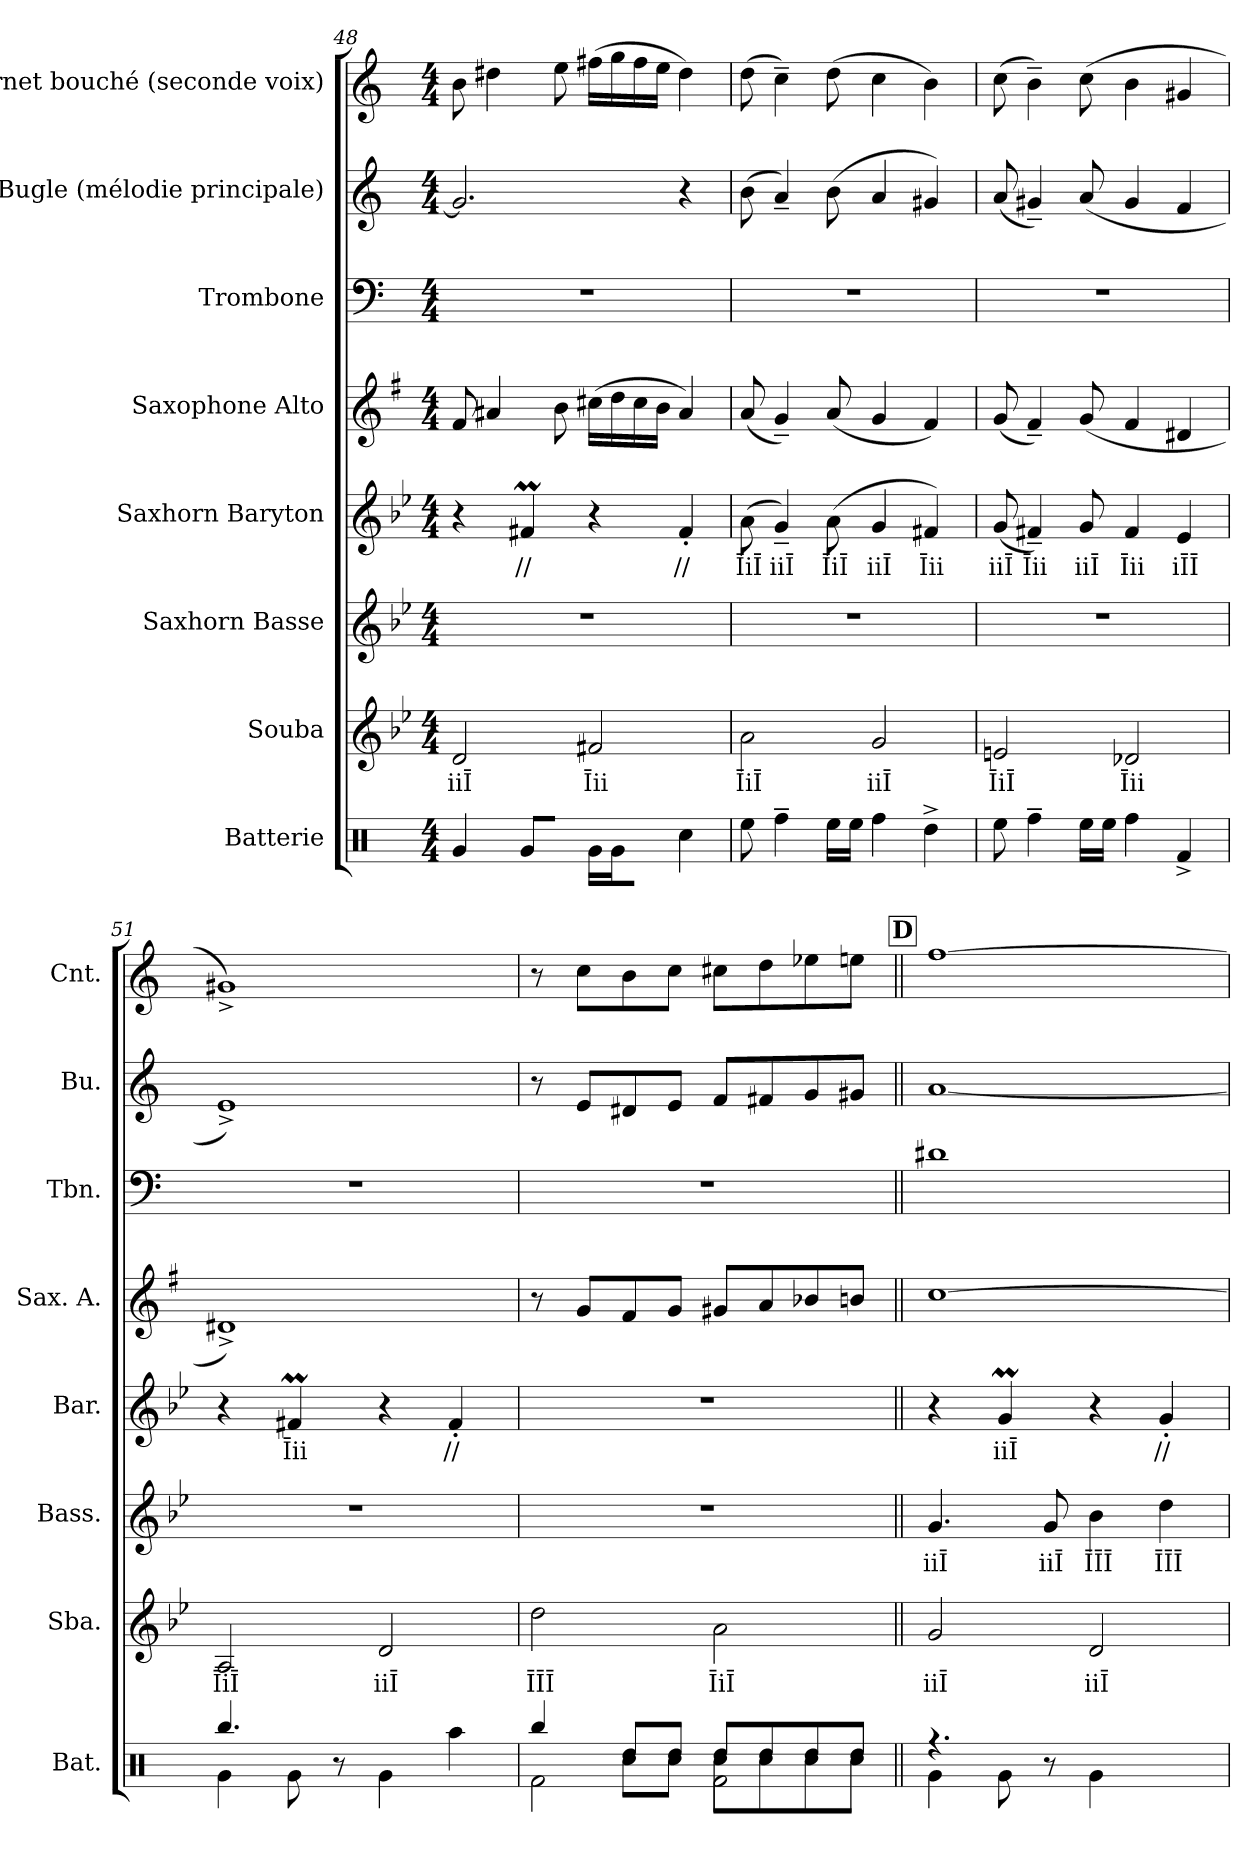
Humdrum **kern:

**kern	**kern	**text	**kern	**text	**kern	**text	**kern	**kern	**kern	**kern
*part8	*part7	*part7	*part6	*part6	*part5	*part5	*part4	*part3	*part2	*part1
*staff8	*staff7	*staff7	*staff6	*staff6	*staff5	*staff5	*staff4	*staff3	*staff2	*staff1
*I"Batterie	*I"Souba	*	*I"Saxhorn Basse	*	*I"Saxhorn Baryton	*	*I"Saxophone Alto	*I"Trombone	*I"Bugle (mélodie principale)	*I"Cornet bouché (seconde voix)
*I'Bat.	*I'Sba.	*	*I'Bass.	*	*I'Bar.	*	*I'Sax. A.	*I'Tbn.	*I'Bu.	*I'Cnt.
*clefX	*clefG2	*	*clefG2	*	*clefG2	*	*clefG2	*clefF4	*clefG2	*clefG2
*	*ITrd15c26	*	*ITrd8c14	*	*ITrd8c14	*	*ITrd5c9	*	*ITrd1c2	*ITrd1c2
*k[]	*k[b-e-]	*	*k[b-e-]	*	*k[b-e-]	*	*k[b-e-]	*k[]	*k[b-e-]	*k[b-e-]
*M4/4	*M4/4	*	*M4/4	*	*M4/4	*	*M4/4	*M4/4	*M4/4	*M4/4
=48	=48	=48	=48	=48	=48	=48	=48	=48	=48	=48
!	!	!LO:LY:b	!	!	!	!	!	!	!	!
4Rg/	2DD/	iiĪ	1r	.	4r	.	8A/	1r	2.f#/]	8a\
.	.	.	.	.	.	.	4c#X/	.	.	4cc#X\
!	!	!	!	!	!	!LO:LY:b	!	!	!	!
8Rg/L	.	.	.	.	4F#Xm/	//	.	.	.	.
8R/J	.	.	.	.	.	.	8d\	.	.	8dd\
!	!	!LO:LY:b	!	!	!	!	!	!	!	!
16Rg\LL	2FF#X/	Īii	.	.	4r	.	(>16en\LL	.	.	(>16een\LL
16Rg\J	.	.	.	.	.	.	16f\	.	.	16ff\
8R\J	.	.	.	.	.	.	16e\	.	.	16ee\
.	.	.	.	.	.	.	16d\JJ	.	.	16dd\JJ
!	!	!	!	!	!	!LO:LY:b	!	!	!	!
4Rcc\	.	.	.	.	4F#'/	//	4c#/)	.	4r	4cc#\)
=49	=49	=49	=49	=49	=49	=49	=49	=49	=49	=49
!	!	!LO:LY:b	!	!	!	!LO:LY:b	!	!	!	!
8Ree\	2AA\	ĪiĪ	1r	.	(>8A\	ĪiĪ	(<8c/	1r	(>8a\	(>8cc\
!	!	!	!	!	!	!LO:LY:b	!	!	!	!
4Rff~\	.	.	.	.	4G~/)	iiĪ	4B-~/)	.	4g~/)	4b-~\)
!	!	!	!	!	!	!LO:LY:b	!	!	!	!
16Ree\LL	.	.	.	.	(>8A\	ĪiĪ	(<8c/	.	(>8a\	(>8cc\
16Ree\JJ	.	.	.	.	.	.	.	.	.	.
!	!	!LO:LY:b	!	!	!	!LO:LY:b	!	!	!	!
4Rff\	2GG/	iiĪ	.	.	4G/	iiĪ	4B-/	.	4g/	4b-\
!	!	!	!	!	!	!LO:LY:b	!	!	!	!
4Rdd^\	.	.	.	.	4F#X/)	Īii	4A/)	.	4f#X/)	4a\)
!!LO:PB:g=z
=50	=50	=50	=50	=50	=50	=50	=50	=50	=50	=50
!	!	!LO:LY:b	!	!	!	!LO:LY:b	!	!	!	!
8Ree\	2EEn/	ĪiĪ	1r	.	(<8G/	iiĪ	(<8B-/	1r	(<8g/	(>8b-\
!	!	!	!	!	!	!LO:LY:b	!	!	!	!
4Rff~\	.	.	.	.	4F#X~/)	Īii	4A~/)	.	4f#X~/)	4a~\)
!	!	!	!	!	!	!LO:LY:b	!	!	!	!
16Ree\LL	.	.	.	.	8G/	iiĪ	(<8B-/	.	(<8g/	(>8b-\
16Ree\JJ	.	.	.	.	.	.	.	.	.	.
!	!	!LO:LY:b	!	!	!	!LO:LY:b	!	!	!	!
4Rff\	2DD-X/	Īii	.	.	4F#/	Īii	4A/	.	4f#/	4a\
!	!	!	!	!	!	!LO:LY:b	!	!	!	!
4Rf^/	.	.	.	.	4E-/	iĪĪ	4F#X/	.	4e-/	4f#X/
=51	=51	=51	=51	=51	=51	=51	=51	=51	=51	=51
*^	*	*	*	*	*	*	*	*	*	*
!	!	!	!LO:LY:b	!	!	!	!	!	!	!	!
4.Rbb/	4Rg\	2AAA/	ĪiĪ	1r	.	4r	.	1F#X^)	1r	1d^)	1f#X^)
!	!	!	!	!	!	!	!LO:LY:b	!	!	!	!
.	8Rg\	.	.	.	.	4F#Xm/	Īii	.	.	.	.
8R\	8r	.	.	.	.	.	.	.	.	.	.
!	!	!	!LO:LY:b	!	!	!	!	!	!	!	!
4Rg\	2ryy	2DD/	iiĪ	.	.	4r	.	.	.	.	.
!	!	!	!	!	!	!	!LO:LY:b	!	!	!	!
4Raa\	.	.	.	.	.	4F#'/	//	.	.	.	.
=52	=52	=52	=52	=52	=52	=52	=52	=52	=52	=52	=52
*	*^	*	*	*	*	*	*	*	*	*	*
!	!	!	!	!LO:LY:b	!	!	!	!	!	!	!	!
2Rf\	4Rbb/	4ryy	2D\	ĪĪĪ	1r	.	1r	.	8r	1r	8r	8r
.	.	.	.	.	.	.	.	.	8B-/L	.	8d/L	8b-\L
.	8Rdd/L	8Rcc\L	.	.	.	.	.	.	8A/	.	8c#X/	8a\
.	8Rdd/J	8Rcc\J	.	.	.	.	.	.	8B-/J	.	8d/J	8b-\J
!	!	!	!	!LO:LY:b	!	!	!	!	!	!	!	!
2Rf\	8Rdd/L	8Rcc\L	2AA\	ĪiĪ	.	.	.	.	8Bn/L	.	8e-/L	8bn\L
.	8Rdd/	8Rcc\	.	.	.	.	.	.	8c/	.	8en/	8cc\
.	8Rdd/	8Rcc\	.	.	.	.	.	.	8d-X/	.	8f/	8dd-X\
.	8Rdd/J	8Rcc\J	.	.	.	.	.	.	8dn/J	.	8f#X/J	8ddn\J
!!LO:PB:g=z
!!LO:REH:place=s1:a:B:fs=14:t=D
=53||	=53||	=53||	=53||	=53||	=53||	=53||	=53||	=53||	=53||	=53||	=53||	=53||
!	!	!	!	!LO:LY:b	!	!LO:LY:b	!	!	!	!	!	!
*	*v	*v	*	*	*	*	*	*	*	*	*	*
4.r	4Rg\	2GG/	iiĪ	4.G/	iiĪ	4r	.	[1e-	1d#X	[1g	[1ee-
!	!	!	!	!	!	!	!LO:LY:b	!	!	!	!
.	8Rg\	.	.	.	.	4GM/	iiĪ	.	.	.	.
!	!	!	!	!	!LO:LY:b	!	!	!	!	!	!
8R\	8r	.	.	8G/	iiĪ	.	.	.	.	.	.
!	!	!	!LO:LY:b	!	!LO:LY:b	!	!	!	!	!	!
4Rg\	2ryy	2DD/	iiĪ	4B-\	ĪĪĪ	4r	.	.	.	.	.
!	!	!	!	!	!LO:LY:b	!	!LO:LY:b	!	!	!	!
4R\	.	.	.	4d\	ĪĪĪ	4G'/	//	.	.	.	.
*v	*v	*	*	*	*	*	*	*	*	*	*
=	=	=	=	=	=	=	=	=	=	=
*-	*-	*-	*-	*-	*-	*-	*-	*-	*-	*-
